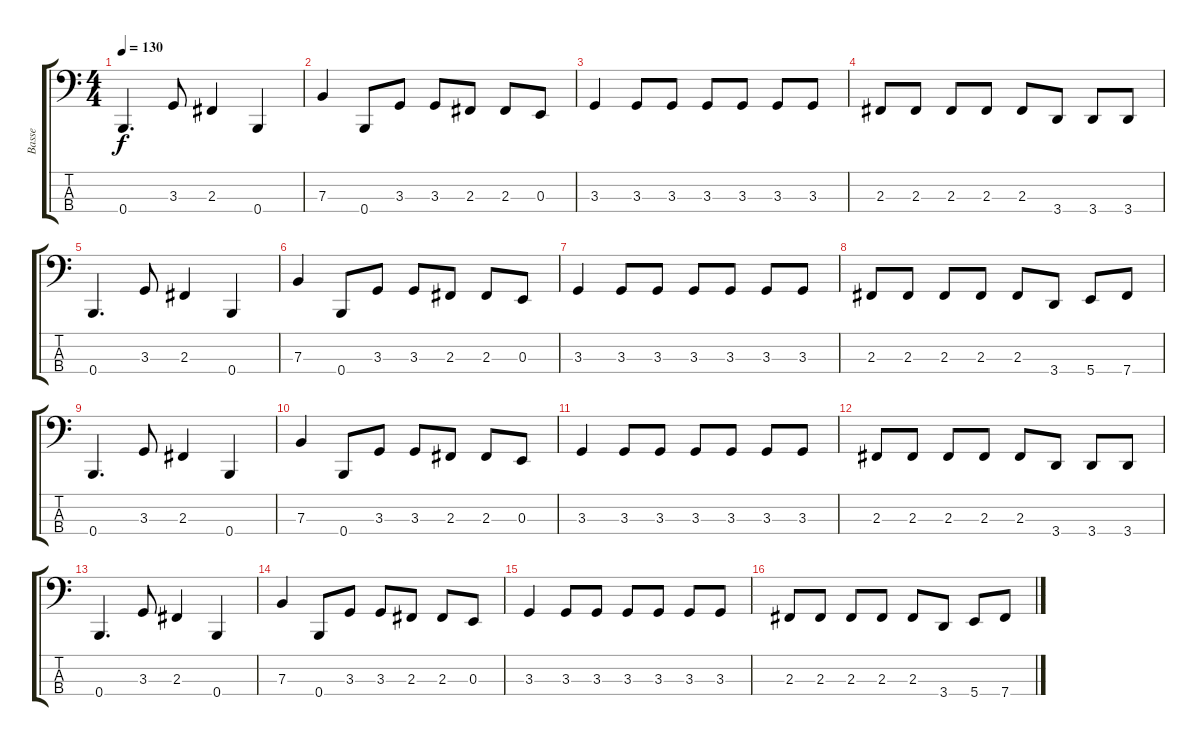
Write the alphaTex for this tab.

\track ("Basse" "Basse") {instrument electricbasspick}
\staff {score tabs}
\tuning (D2 A1 E1 B0) {hide}
\ts (4 4)
\tempo 130
\clef f4
\ks c
0.4.4{d dy f} 3.3.8 2.3.4 0.4.4 |
7.3.4 0.4.8 3.3.8 3.3.8 2.3.8 2.3.8 0.3.8 |
3.3.4 3.3.8 3.3.8 3.3.8 3.3.8 3.3.8 3.3.8 |
2.3.8 2.3.8 2.3.8 2.3.8 2.3.8 3.4.8 3.4.8 3.4.8 |
0.4.4{d} 3.3.8 2.3.4 0.4.4 |
7.3.4 0.4.8 3.3.8 3.3.8 2.3.8 2.3.8 0.3.8 |
3.3.4 3.3.8 3.3.8 3.3.8 3.3.8 3.3.8 3.3.8 |
2.3.8 2.3.8 2.3.8 2.3.8 2.3.8 3.4.8 5.4.8 7.4.8 |
0.4.4{d} 3.3.8 2.3.4 0.4.4 |
7.3.4 0.4.8 3.3.8 3.3.8 2.3.8 2.3.8 0.3.8 |
3.3.4 3.3.8 3.3.8 3.3.8 3.3.8 3.3.8 3.3.8 |
2.3.8 2.3.8 2.3.8 2.3.8 2.3.8 3.4.8 3.4.8 3.4.8 |
0.4.4{d} 3.3.8 2.3.4 0.4.4 |
7.3.4 0.4.8 3.3.8 3.3.8 2.3.8 2.3.8 0.3.8 |
3.3.4 3.3.8 3.3.8 3.3.8 3.3.8 3.3.8 3.3.8 |
2.3.8 2.3.8 2.3.8 2.3.8 2.3.8 3.4.8 5.4.8 7.4.8
